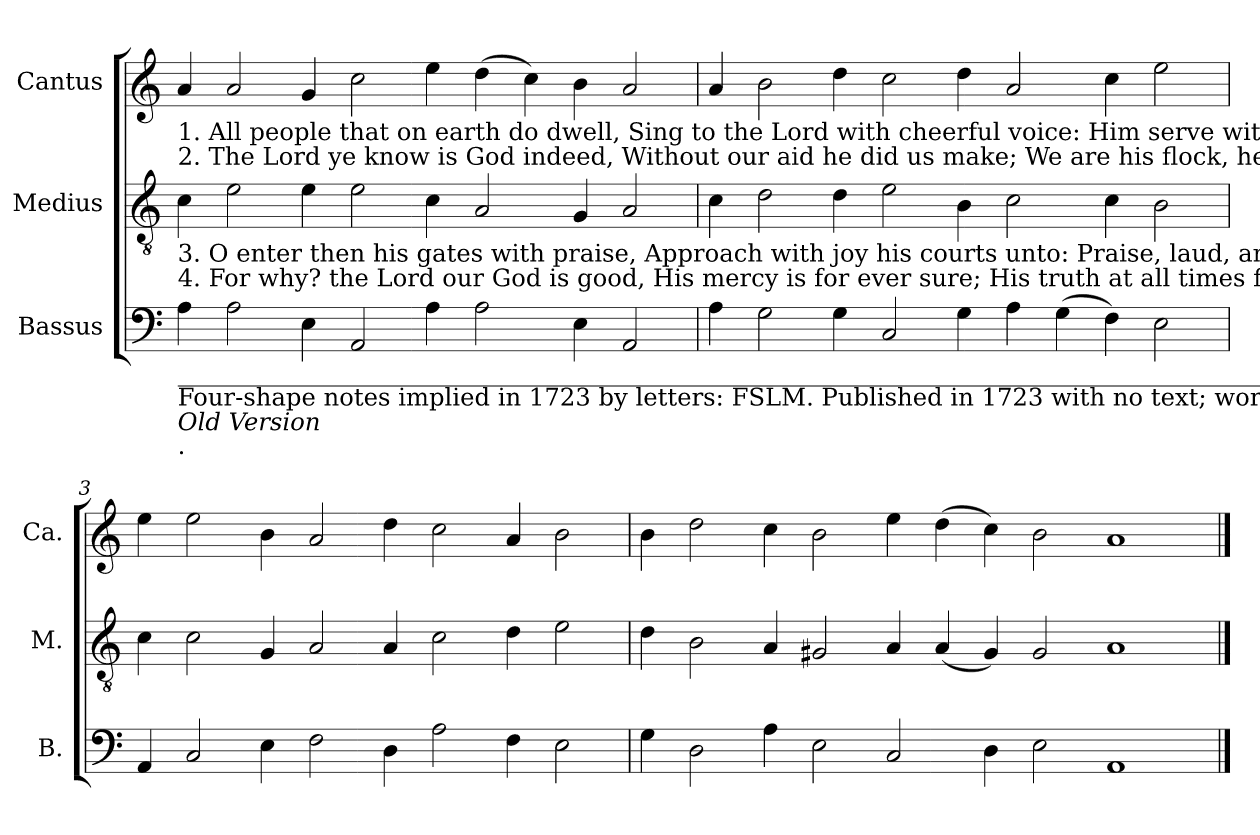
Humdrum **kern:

**kern	**kern	**kern
*part3	*part2	*part1
*staff3	*staff2	*staff1
*I"Bassus	*I"Medius	*I"Cantus
*I'B.	*I'M.	*I'Ca.
*clefF4	*clefGv2	*clefG2
*k[]	*k[]	*k[]
=1	=1	=1
!	!	!LO:TX:b:t=1. All  people   that   on   earth   do  dwell,  Sing  to  the  Lord with cheerful voice&colon;  Him serve with fear, his praise forth tell,  Come ye  before him  and      rejoice.
!	!	!LO:TX:b:t=2. The Lord ye know is   God     indeed,     Without our  aid    he   did     us  make;  We   are   his  flock, he  doth  us  feed,   And for  his  sheep he   doth     us  take.
!	!LO:TX:b:t=3. O   enter     then  his  gates  with praise,  Approach with joy his courts   unto&colon;    Praise, laud, and bless his name always,   For   it    is      seemly    so         to    do.	!
!	!LO:TX:b:t=4. For why? the Lord our  God  is   good,    His   mercy   is      for     ever      sure;      His  truth at  all  times  firmly  stood,    And shall from age   to  age      endure.	!
!LO:TX:b:t=________________________________________________________________________________________________________	!	!
!LO:TX:b:t=Four-shape notes implied in 1723 by letters&colon; FSLM. Published in 1723 with no text; words supplied from the	!	!
!LO:TX:b:i:t=Old Version	!	!
!LO:TX:b:t=.	!	!
4A!\	4c!\	4a!/
2A!\	2e!\	2a!/
4E!\	4e!\	4g!/
2AA!/	2e!\	2cc!\
4A!\	4c!\	4ee!\
2A!\	2A!/	(>4dd!\
.	.	4cc!\)
4E!\	4G!/	4b!\
2AA!/	2A!/	2a!/
=2	=2	=2
4A!\	4c!\	4a!/
2G!\	2d!\	2b!\
4G!\	4d!\	4dd!\
2C!/	2e!\	2cc!\
4G!\	4B!\	4dd!\
4A!\	2c!\	2a!/
(>4G!\	.	.
4F!\)	4c!\	4cc!\
2E!\	2B!\	2ee!\
=3	=3	=3
4AA!/	4c!\	4ee!\
2C!/	2c!\	2ee!\
4E!\	4G!/	4b!\
2F!\	2A!/	2a!/
4D!\	4A!/	4dd!\
2A!\	2c!\	2cc!\
4F!\	4d!\	4a!/
2E!\	2e!\	2b!\
=4	=4	=4
4G!\	4d!\	4b!\
2D!\	2B!\	2dd!\
4A!\	4A!/	4cc!\
2E!\	2G#X!/	2b!\
2C!/	4A!/	4ee!\
.	(<4A!/	(>4dd!\
4D!\	4G#!/)	4cc!\)
2E!\	2G#!/	2b!\
1AA!	1A!	1a!
==	==	==
*-	*-	*-
